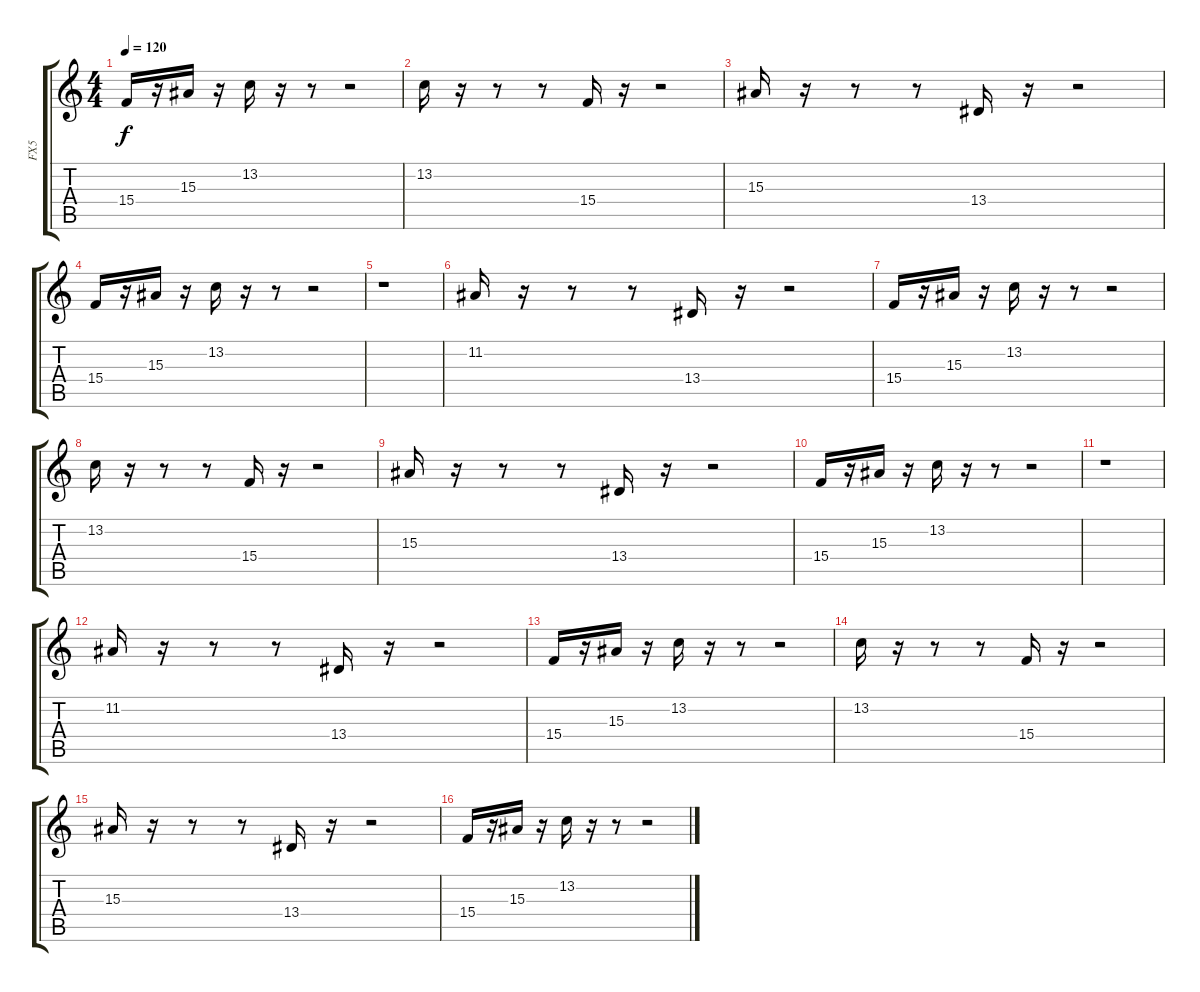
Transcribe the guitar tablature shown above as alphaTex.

\track ("FX5" "FX5") {instrument fx5brightness}
\staff {score tabs}
\tuning (E4 B3 G3 D3 A2 E2) {hide}
\ts (4 4)
\tempo 120
\clef g2
\ks c
15.4.16{dy f} r.16 15.3.16 r.16 13.2.16 r.16 r.8 r.2 |
13.2.16 r.16 r.8 r.8 15.4.16 r.16 r.2 |
15.3.16 r.16 r.8 r.8 13.4.16 r.16 r.2 |
15.4.16 r.16 15.3.16 r.16 13.2.16 r.16 r.8 r.2 |
r.1 |
11.2.16 r.16 r.8 r.8 13.4.16 r.16 r.2 |
15.4.16 r.16 15.3.16 r.16 13.2.16 r.16 r.8 r.2 |
13.2.16 r.16 r.8 r.8 15.4.16 r.16 r.2 |
15.3.16 r.16 r.8 r.8 13.4.16 r.16 r.2 |
15.4.16 r.16 15.3.16 r.16 13.2.16 r.16 r.8 r.2 |
r.1 |
11.2.16 r.16 r.8 r.8 13.4.16 r.16 r.2 |
15.4.16 r.16 15.3.16 r.16 13.2.16 r.16 r.8 r.2 |
13.2.16 r.16 r.8 r.8 15.4.16 r.16 r.2 |
15.3.16 r.16 r.8 r.8 13.4.16 r.16 r.2 |
15.4.16 r.16 15.3.16 r.16 13.2.16 r.16 r.8 r.2
